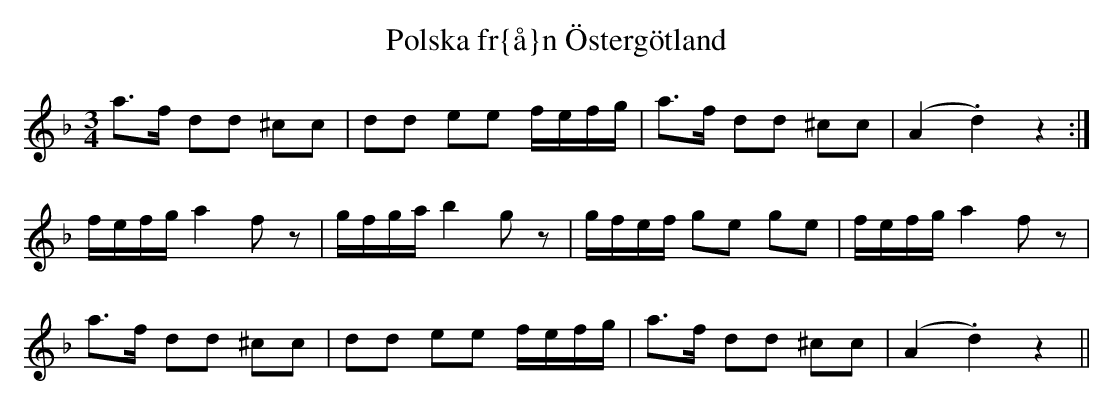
X:1
T:Polska fr{\aa}n \"Osterg\"otland
M:3/4
L:1/16
K:Dm
a3f d2d2 ^c2c2 | d2d2 e2e2 fefg | a3f d2d2 ^c2c2 | (A4 .d4) z4 :|
fefg a4 f2 z2 | gfga b4 g2 z2 | gfef g2e2 g2e2 | fefg a4 f2 z2 |
a3f d2d2 ^c2c2 | d2d2 e2e2 fefg | a3f d2d2 ^c2c2 | (A4 .d4) z4 ||
